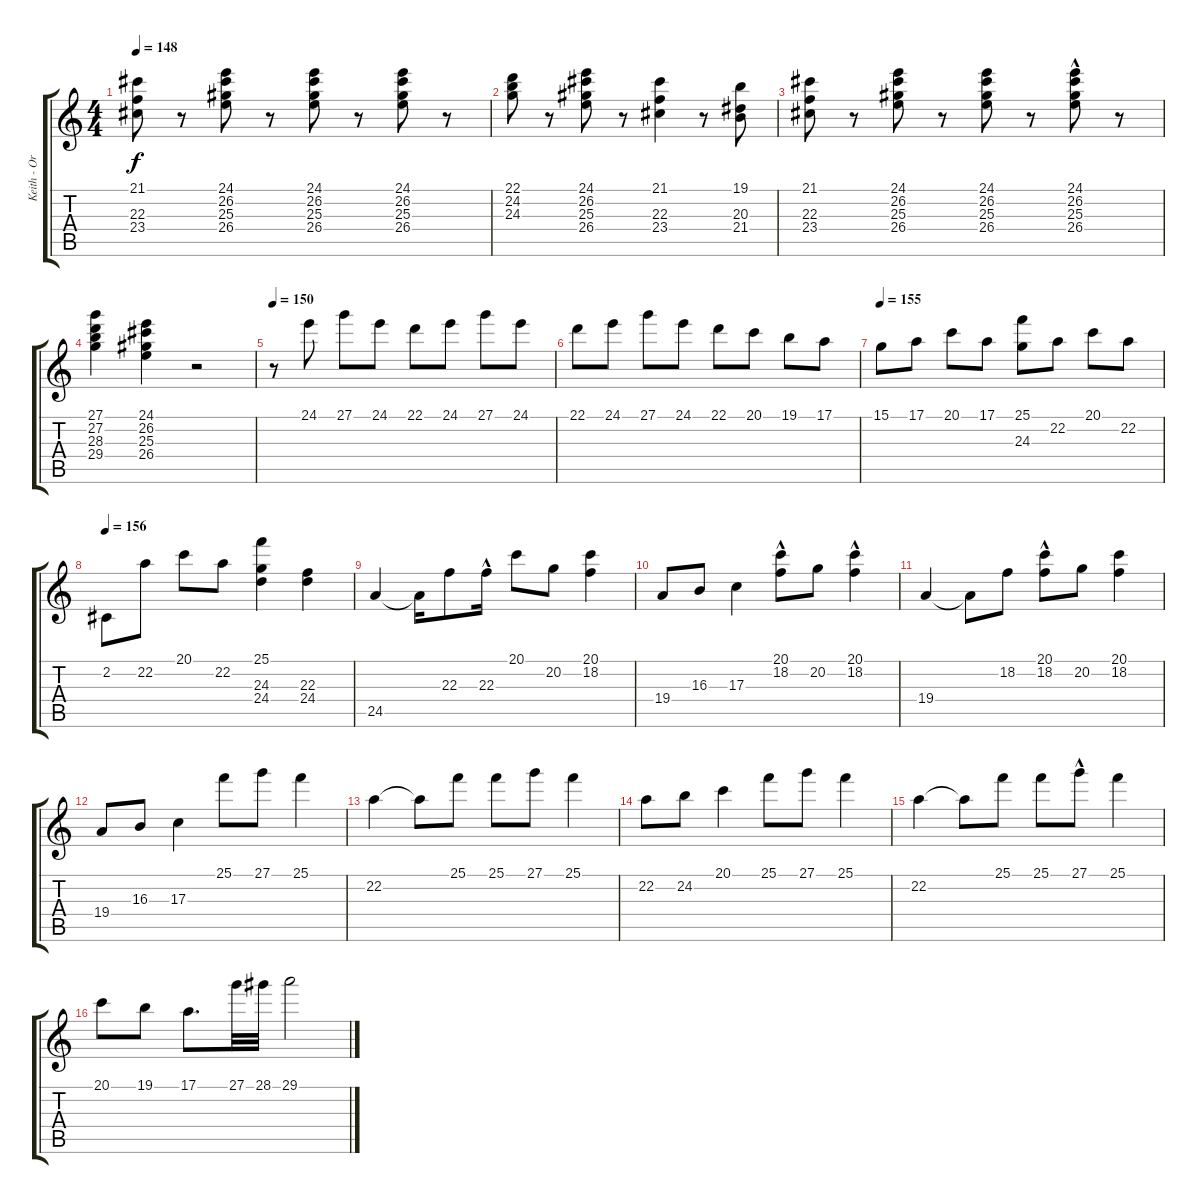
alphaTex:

\track ("Keith - Organ RH" "Keith - Or") {instrument rockorgan}
\staff {score tabs}
\tuning (E4 B3 G3 D3 A2 E2) {hide}
\ts (4 4)
\tempo 148
\clef g2
\ks c
(21.1 22.3 23.4).8{dy f} r.8 (24.1 26.2 25.3 26.4).8 r.8 (24.1 26.2 25.3 26.4).8 r.8 (24.1 26.2 25.3 26.4).8 r.8 |
(22.1 24.2 24.3).8 r.8 (24.1 26.2 25.3 26.4).8 r.8 (21.1 22.3 23.4).4 r.8 (19.1 20.3 21.4).8 |
(21.1 22.3 23.4).8 r.8 (24.1 26.2 25.3 26.4).8 r.8 (24.1 26.2 25.3 26.4).8 r.8 (24.1 26.2{hac} 25.3{hac} 26.4{hac}).8 r.8 |
(27.1 27.2 28.3 29.4).4 (24.1 26.2 25.3 26.4).4 r.2 |
\tempo 150
r.8 24.1.8 27.1.8 24.1.8 22.1.8 24.1.8 27.1.8 24.1.8 |
22.1.8 24.1.8 27.1.8 24.1.8 22.1.8 20.1.8 19.1.8 17.1.8 |
\tempo 153
\tempo 155
15.1.8 17.1.8 20.1.8 17.1.8 (25.1 24.3).8 22.2.8 20.1.8 22.2.8 |
\tempo 156
2.2.8 22.2.8 20.1.8 22.2.8 (25.1 24.3 24.4).4 (22.3 24.4).4 |
24.5.4 24.5{t}.16 22.3.8 22.3{hac}.16 20.1.8 20.2.8 (20.1 18.2).4 |
19.4.8 16.3.8 17.3.4 (20.1{hac} 18.2).8 20.2.8 (20.1 18.2{hac}).4 |
19.4.4 19.4{t}.8 18.2.8 (20.1{hac} 18.2{hac}).8 20.2.8 (20.1 18.2).4 |
19.4.8 16.3.8 17.3.4 25.1.8 27.1.8 25.1.4 |
22.2.4 22.2{t}.8 25.1.8 25.1.8 27.1.8 25.1.4 |
22.2.8 24.2.8 20.1.4 25.1.8 27.1.8 25.1.4 |
22.2.4 22.2{t}.8 25.1.8 25.1.8 27.1{hac}.8 25.1.4 |
20.1.8 19.1.8 17.1.8{d} 27.1.32 28.1.32 29.1.2
